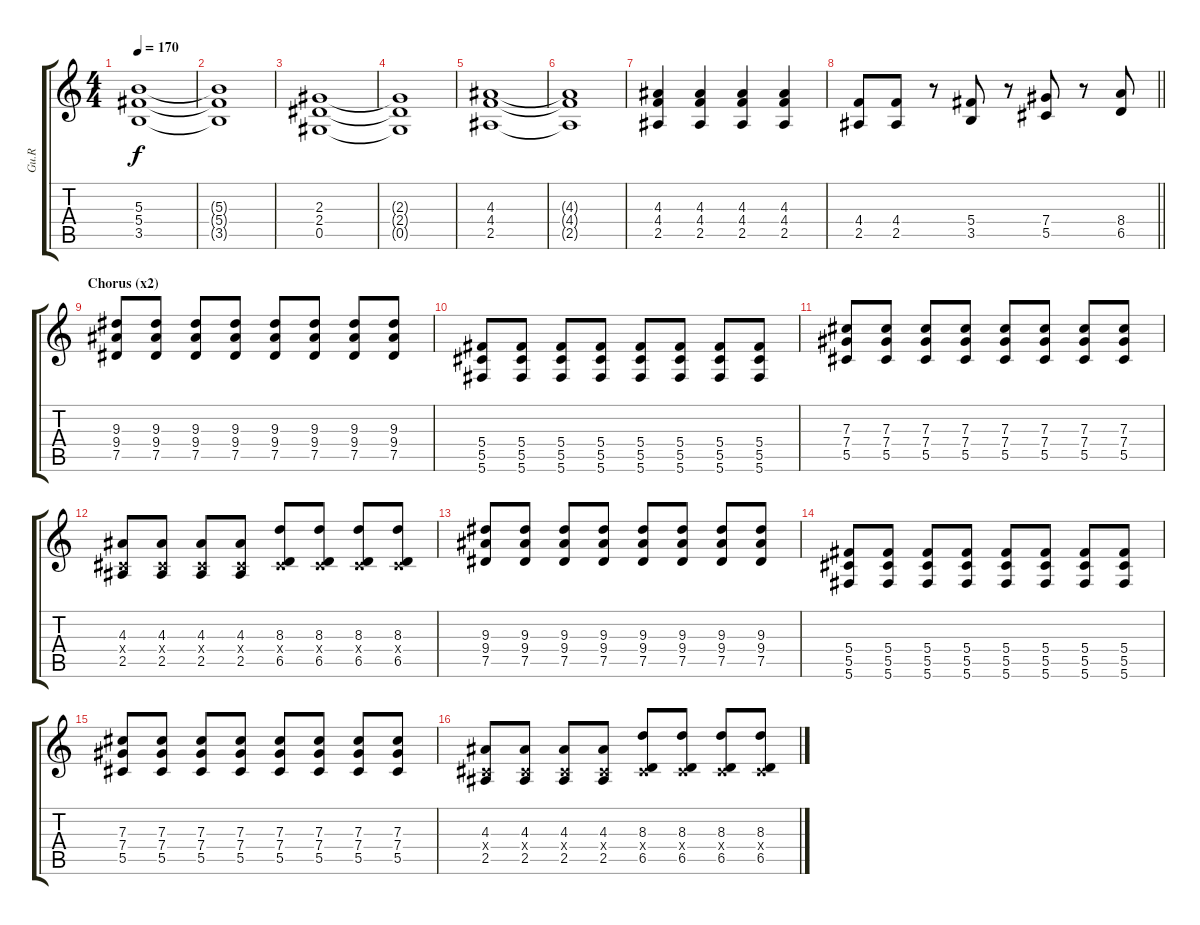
\track ("Gu.R" "Gu.R") {instrument distortionguitar}
\staff {score tabs}
\tuning (Eb4 Bb3 Gb3 Db3 Ab2 Db2) {hide}
\ts (4 4)
\tempo 170
\clef g2
\ks c
(5.3 5.4 3.5).1{dy f} |
(5.3{t} 5.4{t} 3.5{t}).1 |
(2.3 2.4 0.5).1 |
(2.3{t} 2.4{t} 0.5{t}).1 |
(4.3 4.4 2.5).1 |
(4.3{t} 4.4{t} 2.5{t}).1 |
(4.3 4.4 2.5).4 (4.3 4.4 2.5).4 (4.3 4.4 2.5).4 (4.3 4.4 2.5).4 |
\barLineRight lightlight
(4.4 2.5).8 (4.4 2.5).8 r.8 (5.4 3.5).8 r.8 (7.4 5.5).8 r.8 (8.4 6.5).8 |
\section ("" "Chorus (x2)")
(9.3 9.4 7.5).8 (9.3 9.4 7.5).8 (9.3 9.4 7.5).8 (9.3 9.4 7.5).8 (9.3 9.4 7.5).8 (9.3 9.4 7.5).8 (9.3 9.4 7.5).8 (9.3 9.4 7.5).8 |
(5.4 5.5 5.6).8 (5.4 5.5 5.6).8 (5.4 5.5 5.6).8 (5.4 5.5 5.6).8 (5.4 5.5 5.6).8 (5.4 5.5 5.6).8 (5.4 5.5 5.6).8 (5.4 5.5 5.6).8 |
(7.3 7.4 5.5).8 (7.3 7.4 5.5).8 (7.3 7.4 5.5).8 (7.3 7.4 5.5).8 (7.3 7.4 5.5).8 (7.3 7.4 5.5).8 (7.3 7.4 5.5).8 (7.3 7.4 5.5).8 |
(4.3 0.4{x} 2.5).8 (4.3 0.4{x} 2.5).8 (4.3 0.4{x} 2.5).8 (4.3 0.4{x} 2.5).8 (8.3 0.4{x} 6.5).8 (8.3 0.4{x} 6.5).8 (8.3 0.4{x} 6.5).8 (8.3 0.4{x} 6.5).8 |
(9.3 9.4 7.5).8 (9.3 9.4 7.5).8 (9.3 9.4 7.5).8 (9.3 9.4 7.5).8 (9.3 9.4 7.5).8 (9.3 9.4 7.5).8 (9.3 9.4 7.5).8 (9.3 9.4 7.5).8 |
(5.4 5.5 5.6).8 (5.4 5.5 5.6).8 (5.4 5.5 5.6).8 (5.4 5.5 5.6).8 (5.4 5.5 5.6).8 (5.4 5.5 5.6).8 (5.4 5.5 5.6).8 (5.4 5.5 5.6).8 |
(7.3 7.4 5.5).8 (7.3 7.4 5.5).8 (7.3 7.4 5.5).8 (7.3 7.4 5.5).8 (7.3 7.4 5.5).8 (7.3 7.4 5.5).8 (7.3 7.4 5.5).8 (7.3 7.4 5.5).8 |
(4.3 0.4{x} 2.5).8 (4.3 0.4{x} 2.5).8 (4.3 0.4{x} 2.5).8 (4.3 0.4{x} 2.5).8 (8.3 0.4{x} 6.5).8 (8.3 0.4{x} 6.5).8 (8.3 0.4{x} 6.5).8 (8.3 0.4{x} 6.5).8
